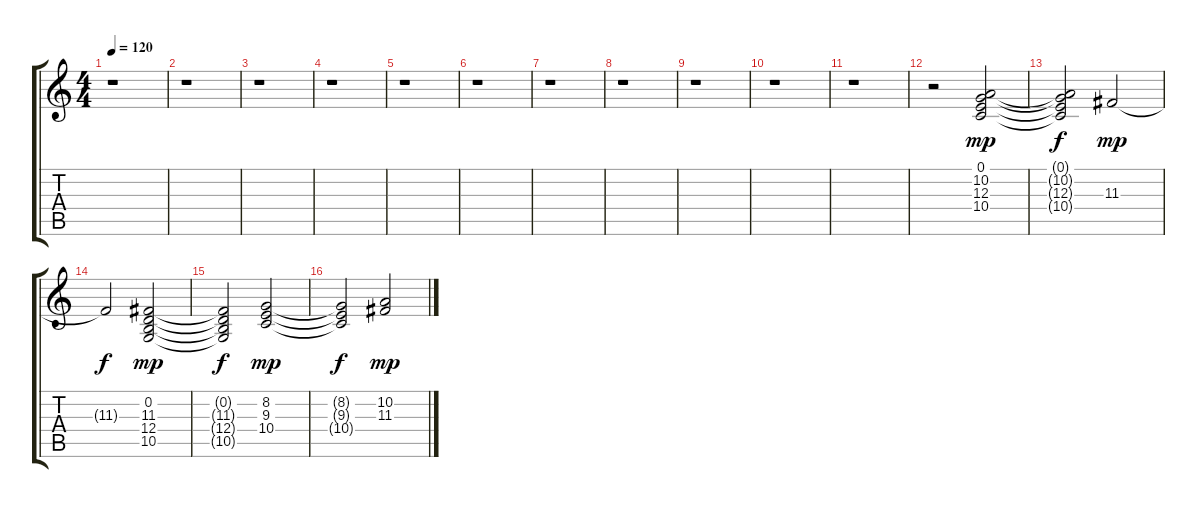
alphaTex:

\track "" {instrument stringensemble1}
\staff {score tabs}
\tuning (E4 B3 G3 D3 A2 E2) {hide}
\ts (4 4)
\tempo 120
\clef g2
\ks c
r.1{dy f} |
r.1 |
r.1 |
r.1 |
r.1 |
r.1 |
r.1 |
r.1 |
r.1 |
r.1 |
r.1 |
r.2 (0.1 10.2 12.3 10.4).2{dy mp} |
(0.1{t} 10.2{t} 12.3{t} 10.4{t}).2{dy f} 11.3.2{dy mp} |
11.3{t}.2{dy f} (0.2 11.3 12.4 10.5).2{dy mp} |
(0.2{t} 11.3{t} 12.4{t} 10.5{t}).2{dy f} (8.2 9.3 10.4).2{dy mp} |
(8.2{t} 9.3{t} 10.4{t}).2{dy f} (10.2 11.3).2{dy mp}
